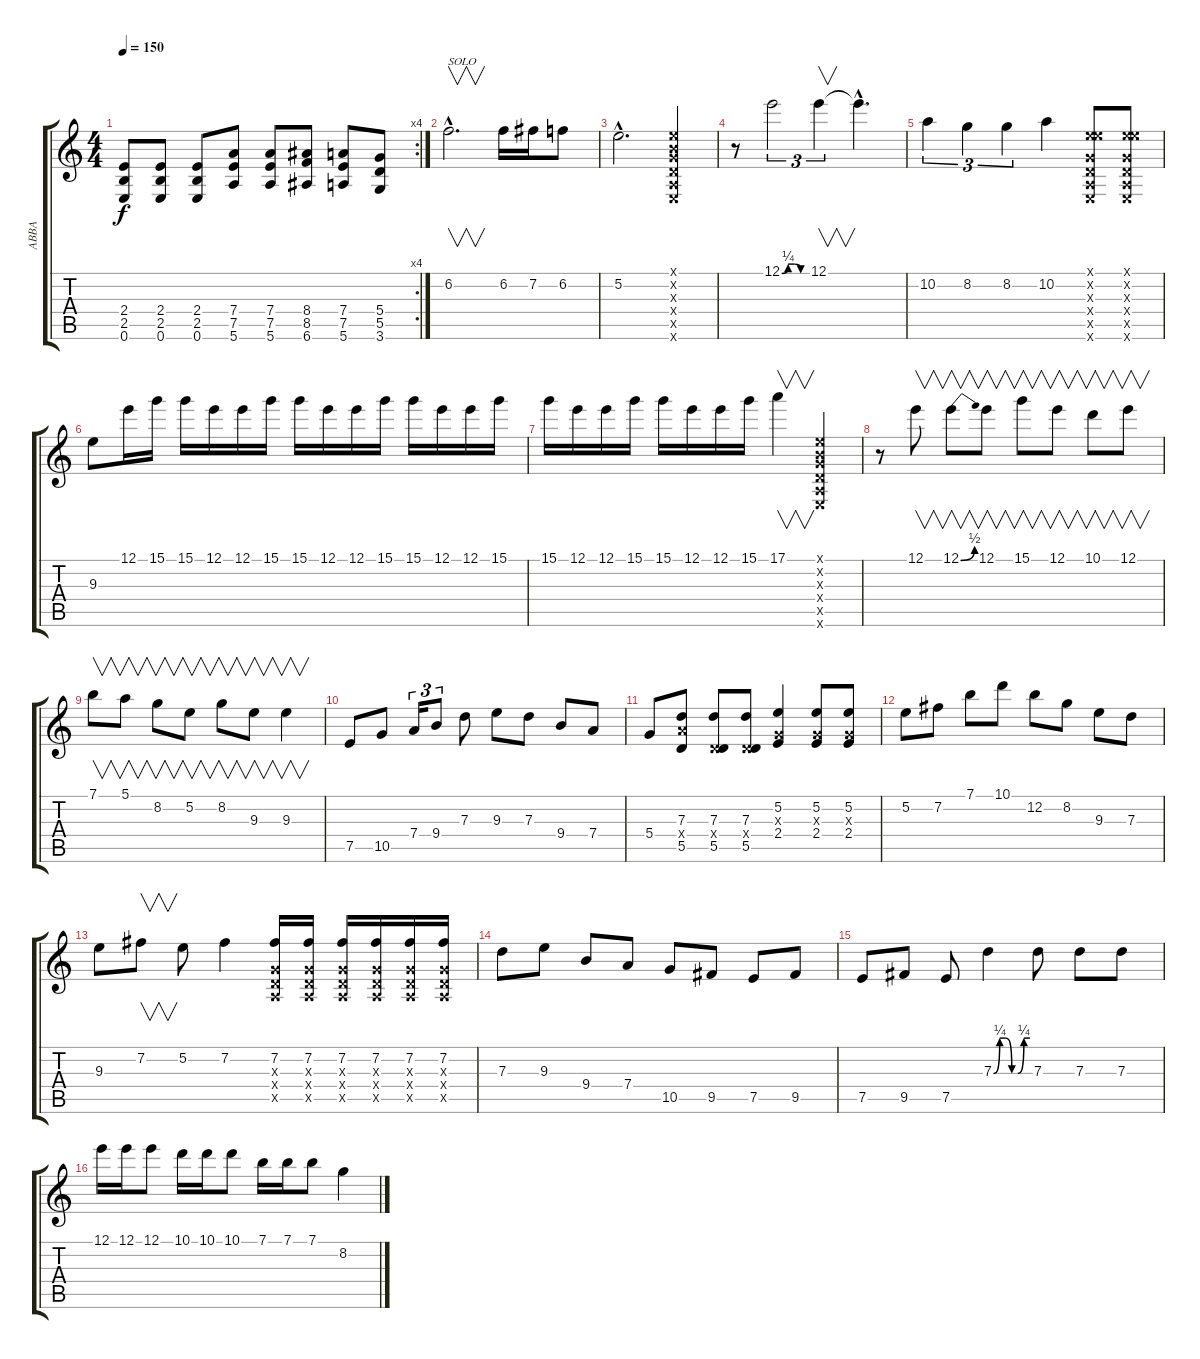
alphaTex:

\track ("ABBA" "ABBA") {instrument distortionguitar}
\staff {score tabs}
\tuning (E4 B3 G3 D3 A2 E2) {hide}
\rc 4
\ts (4 4)
\tempo 150
\clef g2
\ks c
(2.4 2.5 0.6).8{dy f} (2.4 2.5 0.6).8 (2.4 2.5 0.6).8 (7.4 7.5 5.6).8 (7.4 7.5 5.6).8 (8.4 8.5 6.6).8 (7.4 7.5 5.6).8 (5.4 5.5 3.6).8 |
6.2{hac}.2{v d txt "SOLO"} 6.2.16 7.2.16 6.2.8 |
5.2{hac}.2{d} (0.1{x} 0.2{x} 0.3{x} 0.4{x} 0.5{x} 0.6{x}).4 |
r.8 12.1{be (custom 0 0 15 1 30 1 45 0 60 0)}.2{tu (3 2)} 12.1.4{v tu (3 2)} 12.1{hac t}.4{d} |
10.2.4{tu (3 2)} 8.2.4{tu (3 2)} 8.2.4{tu (3 2)} 10.2.4 (0.1{x} 5.2{x} 0.3{x} 0.4{x} 0.5{x} 0.6{x}).8 (0.1{x} 5.2{x} 0.3{x} 0.4{x} 0.5{x} 0.6{x}).8 |
9.3.8 12.1.16 15.1.16 15.1.16 12.1.16 12.1.16 15.1.16 15.1.16 12.1.16 12.1.16 15.1.16 15.1.16 12.1.16 12.1.16 15.1.16 |
15.1.16 12.1.16 12.1.16 15.1.16 15.1.16 12.1.16 12.1.16 15.1.16 17.1.4{v} (0.1{x} 0.2{x} 0.3{x} 0.4{x} 0.5{x} 0.6{x}).4 |
r.8 12.1.8{v} 12.1{be (bend 0 0 60 2)}.8{v} 12.1.8{v} 15.1.8{v} 12.1.8{v} 10.1.8{v} 12.1.8{v} |
7.1.8{v} 5.1.8{v} 8.2.8{v} 5.2.8{v} 8.2.8{v} 9.3.8{v} 9.3.4{v} |
7.5.8 10.5.8 7.4.16{tu (3 2)} 9.4.8{tu (3 2)} 7.3.8 9.3.8 7.3.8 9.4.8 7.4.8 |
5.4.8 (7.3 7.4{x} 5.5).8 (7.3 0.4{x} 5.5).8 (7.3 0.4{x} 5.5).8 (5.2 0.3{x} 2.4).4 (5.2 0.3{x} 2.4).8 (5.2 0.3{x} 2.4).8 |
5.2.8 7.2.8 7.1.8 10.1.8 12.2.8 8.2.8 9.3.8 7.3.8 |
9.3.8 7.2.8{v} 5.2.8 7.2.4 (7.2 0.3{x} 0.4{x} 0.5{x}).16 (7.2 0.3{x} 0.4{x} 0.5{x}).16 (7.2 0.3{x} 0.4{x} 0.5{x}).16 (7.2 0.3{x} 0.4{x} 0.5{x}).16 (7.2 0.3{x} 0.4{x} 0.5{x}).16 (7.2 0.3{x} 0.4{x} 0.5{x}).16 |
7.3.8 9.3.8 9.4.8 7.4.8 10.5.8 9.5.8 7.5.8 9.5.8 |
7.5.8 9.5.8 7.5.8 7.3{be (custom 0 0 10 1 20 1 30 0 40 0 50 1 60 1)}.4 7.3.8 7.3.8 7.3.8 |
12.1.16 12.1.16 12.1.8 10.1.16 10.1.16 10.1.8 7.1.16 7.1.16 7.1.8 8.2.4
